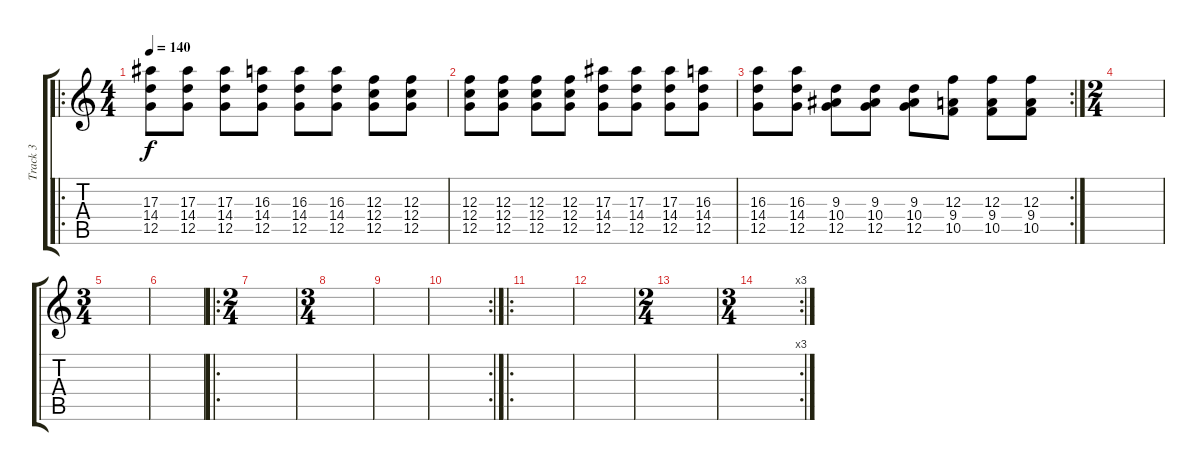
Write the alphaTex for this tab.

\track ("Track 3" "Track 3") {instrument distortionguitar}
\staff {score tabs}
\tuning (D4 A3 F3 C3 G2 C2) {hide}
\ro
\ts (4 4)
\tempo 140
\clef g2
\ks c
(17.3 14.4 12.5).8{dy f} (17.3 14.4 12.5).8 (17.3 14.4 12.5).8 (16.3 14.4 12.5).8 (16.3 14.4 12.5).8 (16.3 14.4 12.5).8 (12.3 12.4 12.5).8 (12.3 12.4 12.5).8 |
(12.3 12.4 12.5).8 (12.3 12.4 12.5).8 (12.3 12.4 12.5).8 (12.3 12.4 12.5).8 (17.3 14.4 12.5).8 (17.3 14.4 12.5).8 (17.3 14.4 12.5).8 (16.3 14.4 12.5).8 |
\rc 2
(16.3 14.4 12.5).8 (16.3 14.4 12.5).8 (9.3 10.4 12.5).8 (9.3 10.4 12.5).8 (9.3 10.4 12.5).8 (12.3 9.4 10.5).8 (12.3 9.4 10.5).8 (12.3 9.4 10.5).8 |
\ts (2 4)
|
\ts (3 4)
|
|
\ro
\ts (2 4)
|
\ts (3 4)
|
|
\rc 2
|
\ro
|
|
\ts (2 4)
|
\rc 3
\ts (3 4)
